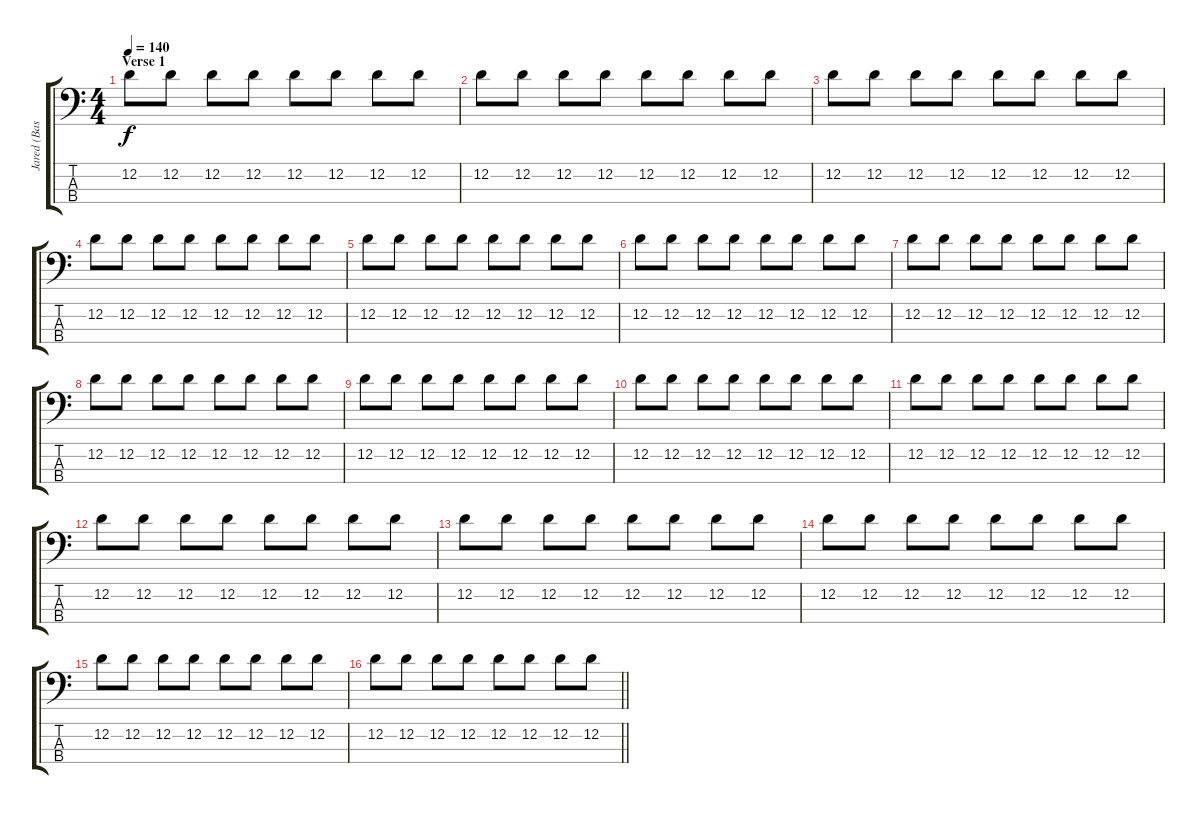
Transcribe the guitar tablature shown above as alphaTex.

\track ("Jared (Bass)" "Jared (Bas") {instrument electricbasspick}
\staff {score tabs}
\tuning (G2 D2 A1 E1) {hide}
\ts (4 4)
\section ("" "Verse 1")
\tempo 140
\clef f4
\ks c
12.2.8{dy f} 12.2.8 12.2.8 12.2.8 12.2.8 12.2.8 12.2.8 12.2.8 |
12.2.8 12.2.8 12.2.8 12.2.8 12.2.8 12.2.8 12.2.8 12.2.8 |
12.2.8 12.2.8 12.2.8 12.2.8 12.2.8 12.2.8 12.2.8 12.2.8 |
12.2.8 12.2.8 12.2.8 12.2.8 12.2.8 12.2.8 12.2.8 12.2.8 |
12.2.8 12.2.8 12.2.8 12.2.8 12.2.8 12.2.8 12.2.8 12.2.8 |
12.2.8 12.2.8 12.2.8 12.2.8 12.2.8 12.2.8 12.2.8 12.2.8 |
12.2.8 12.2.8 12.2.8 12.2.8 12.2.8 12.2.8 12.2.8 12.2.8 |
12.2.8 12.2.8 12.2.8 12.2.8 12.2.8 12.2.8 12.2.8 12.2.8 |
12.2.8 12.2.8 12.2.8 12.2.8 12.2.8 12.2.8 12.2.8 12.2.8 |
12.2.8 12.2.8 12.2.8 12.2.8 12.2.8 12.2.8 12.2.8 12.2.8 |
12.2.8 12.2.8 12.2.8 12.2.8 12.2.8 12.2.8 12.2.8 12.2.8 |
12.2.8 12.2.8 12.2.8 12.2.8 12.2.8 12.2.8 12.2.8 12.2.8 |
12.2.8 12.2.8 12.2.8 12.2.8 12.2.8 12.2.8 12.2.8 12.2.8 |
12.2.8 12.2.8 12.2.8 12.2.8 12.2.8 12.2.8 12.2.8 12.2.8 |
12.2.8 12.2.8 12.2.8 12.2.8 12.2.8 12.2.8 12.2.8 12.2.8 |
\barLineRight lightlight
12.2.8 12.2.8 12.2.8 12.2.8 12.2.8 12.2.8 12.2.8 12.2.8
